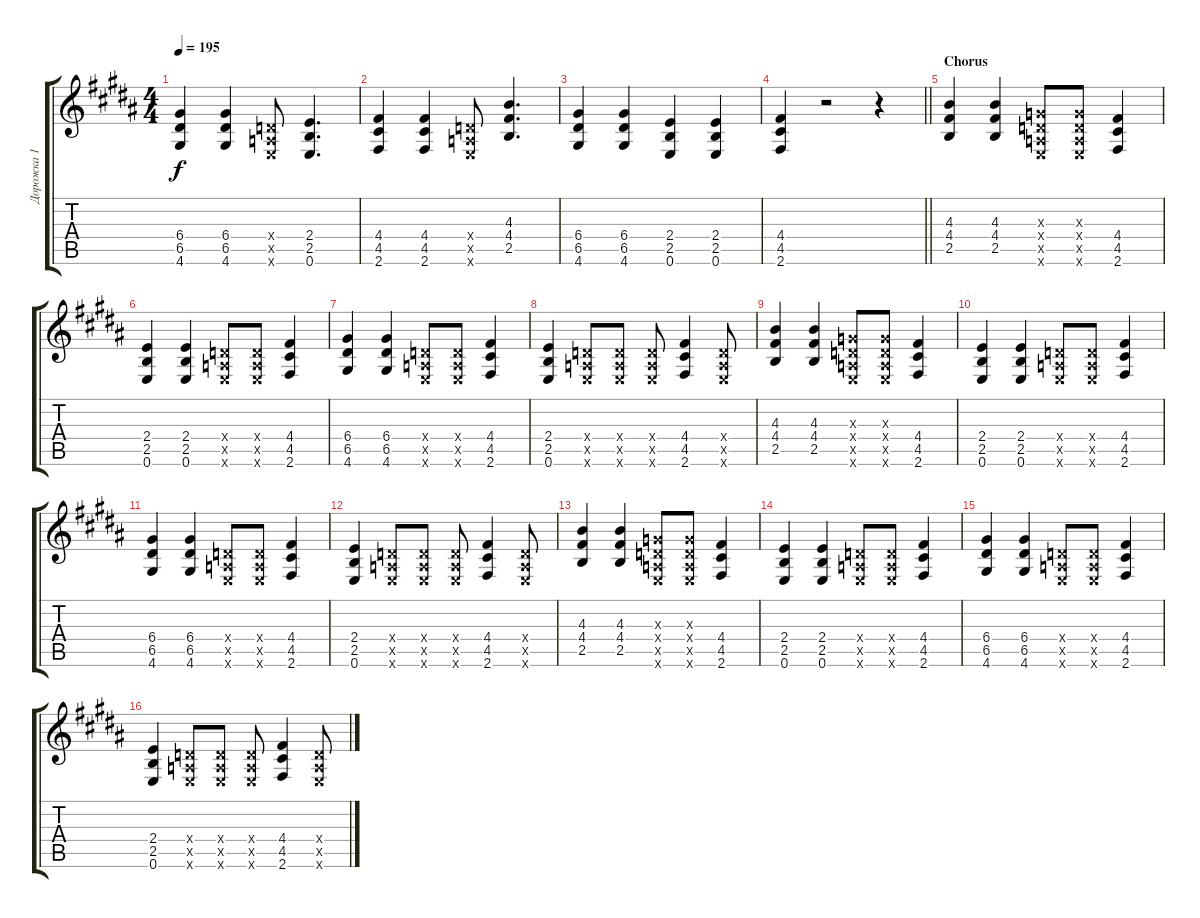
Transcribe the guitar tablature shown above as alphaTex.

\track ("Дорожка 1" "Дорожка 1") {instrument distortionguitar}
\staff {score tabs}
\tuning (E4 B3 G3 D3 A2 E2) {hide}
\ts (4 4)
\tempo 195
\clef g2
\ks b
(6.4 6.5 4.6).4{dy f} (6.4 6.5 4.6).4 (0.4{x} 0.5{x} 0.6{x}).8 (2.4 2.5 0.6).4{d} |
(4.4 4.5 2.6).4 (4.4 4.5 2.6).4 (0.4{x} 0.5{x} 0.6{x}).8 (4.3 4.4 2.5).4{d} |
(6.4 6.5 4.6).4 (6.4 6.5 4.6).4 (2.4 2.5 0.6).4 (2.4 2.5 0.6).4 |
\barLineRight lightlight
(4.4 4.5 2.6).4 r.2 r.4 |
\section ("" "Chorus")
(4.3 4.4 2.5).4 (4.3 4.4 2.5).4 (0.3{x} 0.4{x} 0.5{x} 0.6{x}).8 (0.3{x} 0.4{x} 0.5{x} 0.6{x}).8 (4.4 4.5 2.6).4 |
(2.4 2.5 0.6).4 (2.4 2.5 0.6).4 (0.4{x} 0.5{x} 0.6{x}).8 (0.4{x} 0.5{x} 0.6{x}).8 (4.4 4.5 2.6).4 |
(6.4 6.5 4.6).4 (6.4 6.5 4.6).4 (0.4{x} 0.5{x} 0.6{x}).8 (0.4{x} 0.5{x} 0.6{x}).8 (4.4 4.5 2.6).4 |
(2.4 2.5 0.6).4 (0.4{x} 0.5{x} 0.6{x}).8 (0.4{x} 0.5{x} 0.6{x}).8 (0.4{x} 0.5{x} 0.6{x}).8 (4.4 4.5 2.6).4 (0.4{x} 0.5{x} 0.6{x}).8 |
(4.3 4.4 2.5).4 (4.3 4.4 2.5).4 (0.3{x} 0.4{x} 0.5{x} 0.6{x}).8 (0.3{x} 0.4{x} 0.5{x} 0.6{x}).8 (4.4 4.5 2.6).4 |
(2.4 2.5 0.6).4 (2.4 2.5 0.6).4 (0.4{x} 0.5{x} 0.6{x}).8 (0.4{x} 0.5{x} 0.6{x}).8 (4.4 4.5 2.6).4 |
(6.4 6.5 4.6).4 (6.4 6.5 4.6).4 (0.4{x} 0.5{x} 0.6{x}).8 (0.4{x} 0.5{x} 0.6{x}).8 (4.4 4.5 2.6).4 |
(2.4 2.5 0.6).4 (0.4{x} 0.5{x} 0.6{x}).8 (0.4{x} 0.5{x} 0.6{x}).8 (0.4{x} 0.5{x} 0.6{x}).8 (4.4 4.5 2.6).4 (0.4{x} 0.5{x} 0.6{x}).8 |
(4.3 4.4 2.5).4 (4.3 4.4 2.5).4 (0.3{x} 0.4{x} 0.5{x} 0.6{x}).8 (0.3{x} 0.4{x} 0.5{x} 0.6{x}).8 (4.4 4.5 2.6).4 |
(2.4 2.5 0.6).4 (2.4 2.5 0.6).4 (0.4{x} 0.5{x} 0.6{x}).8 (0.4{x} 0.5{x} 0.6{x}).8 (4.4 4.5 2.6).4 |
(6.4 6.5 4.6).4 (6.4 6.5 4.6).4 (0.4{x} 0.5{x} 0.6{x}).8 (0.4{x} 0.5{x} 0.6{x}).8 (4.4 4.5 2.6).4 |
(2.4 2.5 0.6).4 (0.4{x} 0.5{x} 0.6{x}).8 (0.4{x} 0.5{x} 0.6{x}).8 (0.4{x} 0.5{x} 0.6{x}).8 (4.4 4.5 2.6).4 (0.4{x} 0.5{x} 0.6{x}).8
